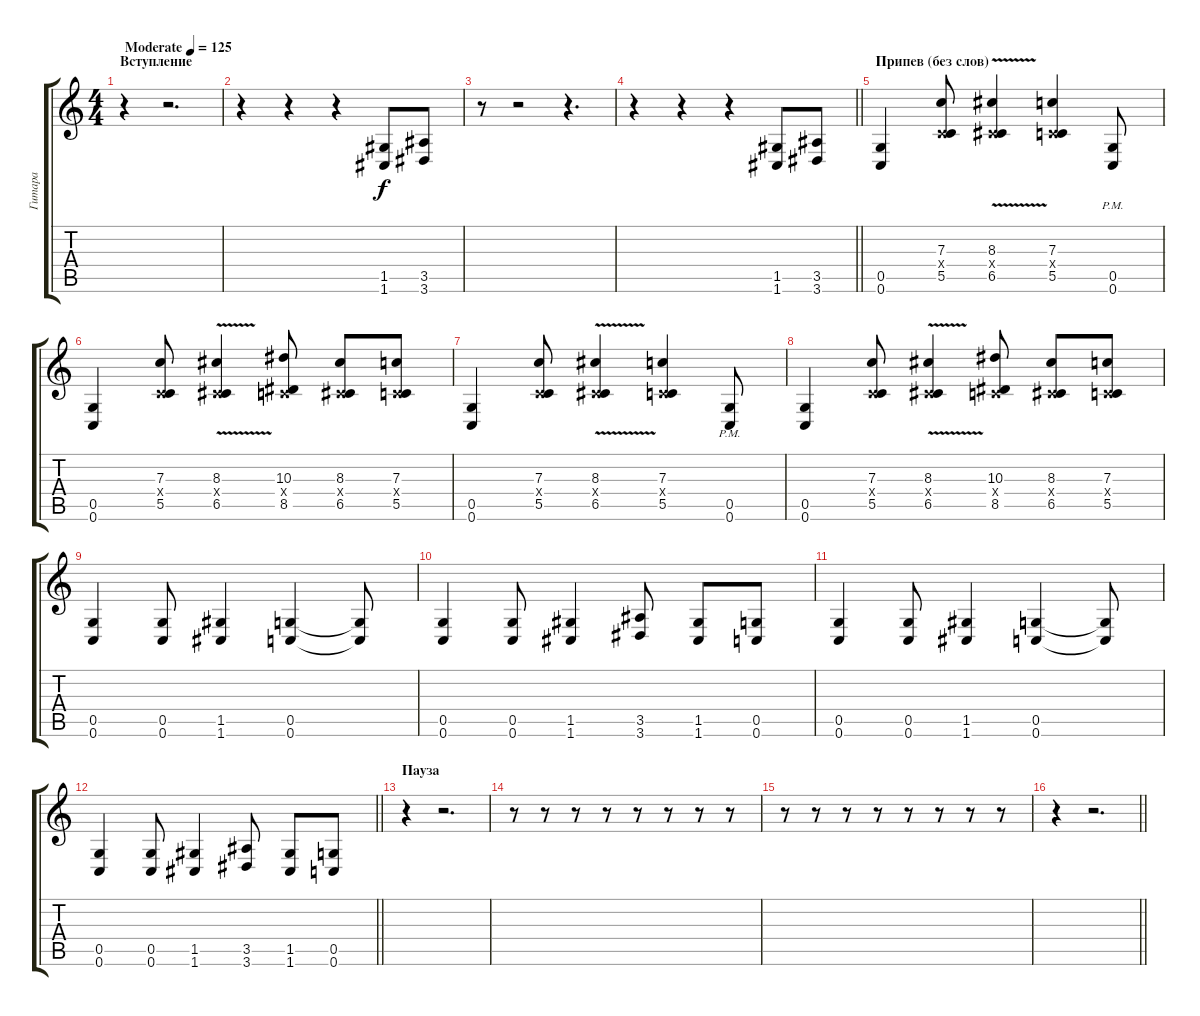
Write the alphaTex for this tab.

\track ("Гитара" "Гитара") {instrument overdrivenguitar}
\staff {score tabs}
\tuning (D4 A3 F3 C3 G2 C2) {hide}
\ts (4 4)
\section ("" "Вступление")
\tempo (125 "Moderate")
\clef g2
\ks c
r.4{dy f instrument overdrivenguitar} r.2{d} |
r.4 r.4 r.4 (1.5 1.6).8 (3.5 3.6).8 |
r.8 r.2 r.4{d} |
\barLineRight lightlight
r.4 r.4 r.4 (1.5 1.6).8 (3.5 3.6).8 |
\section ("" "Припев (без слов)")
(0.5 0.6).4 (7.3 0.4{x} 5.5).8 (8.3{v} 0.4{x} 6.5{v}).4 (7.3 0.4{x} 5.5).4 (0.5{pm} 0.6{pm}).8 |
(0.5 0.6).4 (7.3 0.4{x} 5.5).8 (8.3{v} 0.4{x} 6.5{v}).4 (10.3 0.4{x} 8.5).8 (8.3 0.4{x} 6.5).8 (7.3 0.4{x} 5.5).8 |
(0.5 0.6).4 (7.3 0.4{x} 5.5).8 (8.3{v} 0.4{x} 6.5{v}).4 (7.3 0.4{x} 5.5).4 (0.5{pm} 0.6{pm}).8 |
(0.5 0.6).4 (7.3 0.4{x} 5.5).8 (8.3{v} 0.4{x} 6.5{v}).4 (10.3 0.4{x} 8.5).8 (8.3 0.4{x} 6.5).8 (7.3 0.4{x} 5.5).8 |
(0.5 0.6).4 (0.5 0.6).8 (1.5 1.6).4 (0.5 0.6).4 (0.5{t} 0.6{t}).8 |
(0.5 0.6).4 (0.5 0.6).8 (1.5 1.6).4 (3.5 3.6).8 (1.5 1.6).8 (0.5 0.6).8 |
(0.5 0.6).4 (0.5 0.6).8 (1.5 1.6).4 (0.5 0.6).4 (0.5{t} 0.6{t}).8 |
\barLineRight lightlight
(0.5 0.6).4 (0.5 0.6).8 (1.5 1.6).4 (3.5 3.6).8 (1.5 1.6).8 (0.5 0.6).8 |
\section ("" "Пауза")
r.4 r.2{d} |
r.8 r.8 r.8 r.8 r.8 r.8 r.8 r.8 |
r.8 r.8 r.8 r.8 r.8 r.8 r.8 r.8 |
\barLineRight lightlight
r.4 r.2{d}
